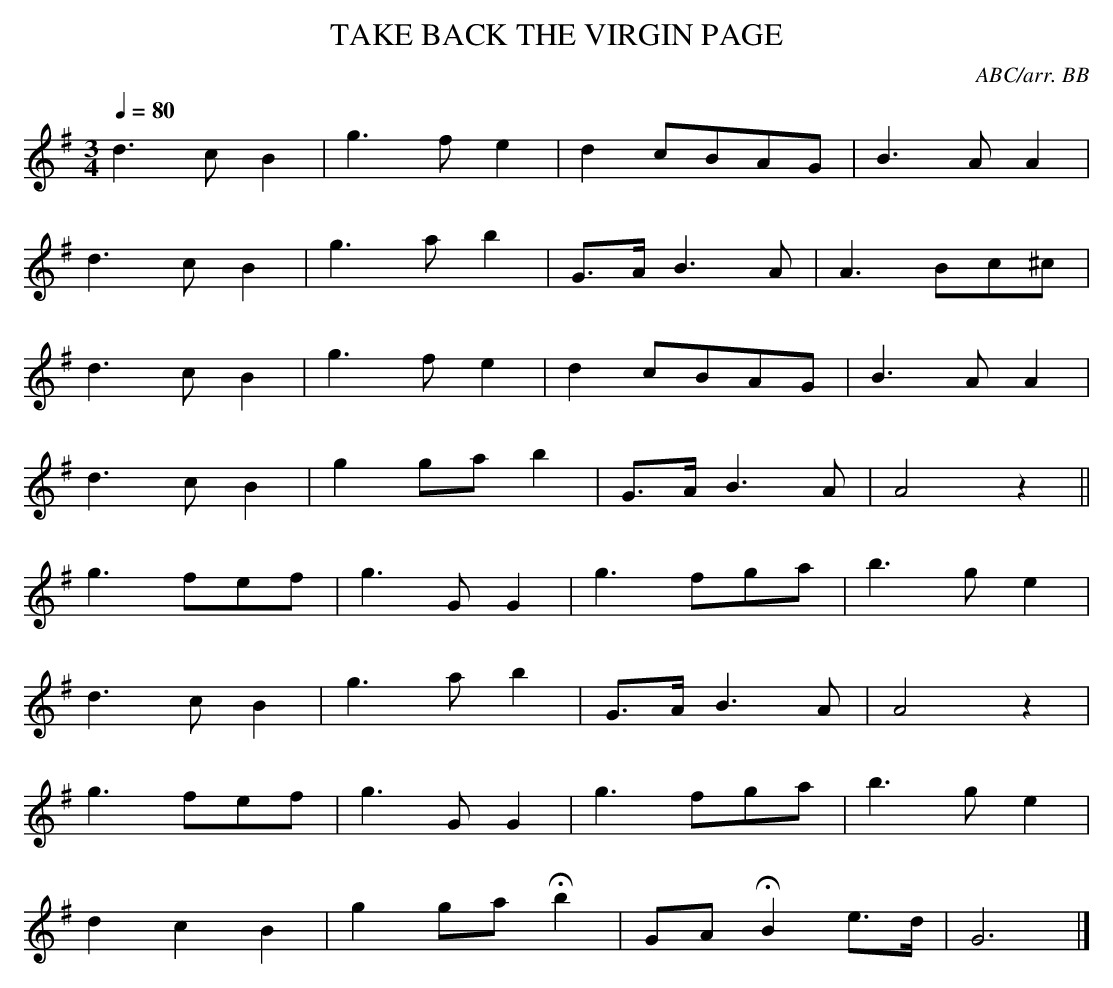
X:1
T:TAKE BACK THE VIRGIN PAGE
C:ABC/arr. BB
Q:1/4=80
L:1/8
M:3/4
K:G
d3c B2|g3f e2|d2 cBAG|B3A A2|
d3c B2|g3a b2|G>A B3A|A3 Bc^c|
d3c B2|g3f e2|d2 cBAG|B3A A2|
d3c B2|g2ga b2|G>A B3A|A4z2 ||
g3 fef|g3 GG2|g3 fga|b3g e2|
d3c B2|g3a b2|G>A B3A|A4z2|
g3 fef|g3 GG2|g3 fga|b3g e2|
d2c2B2|g2 gaHb2|GA HB2 e>d|G6 |]
